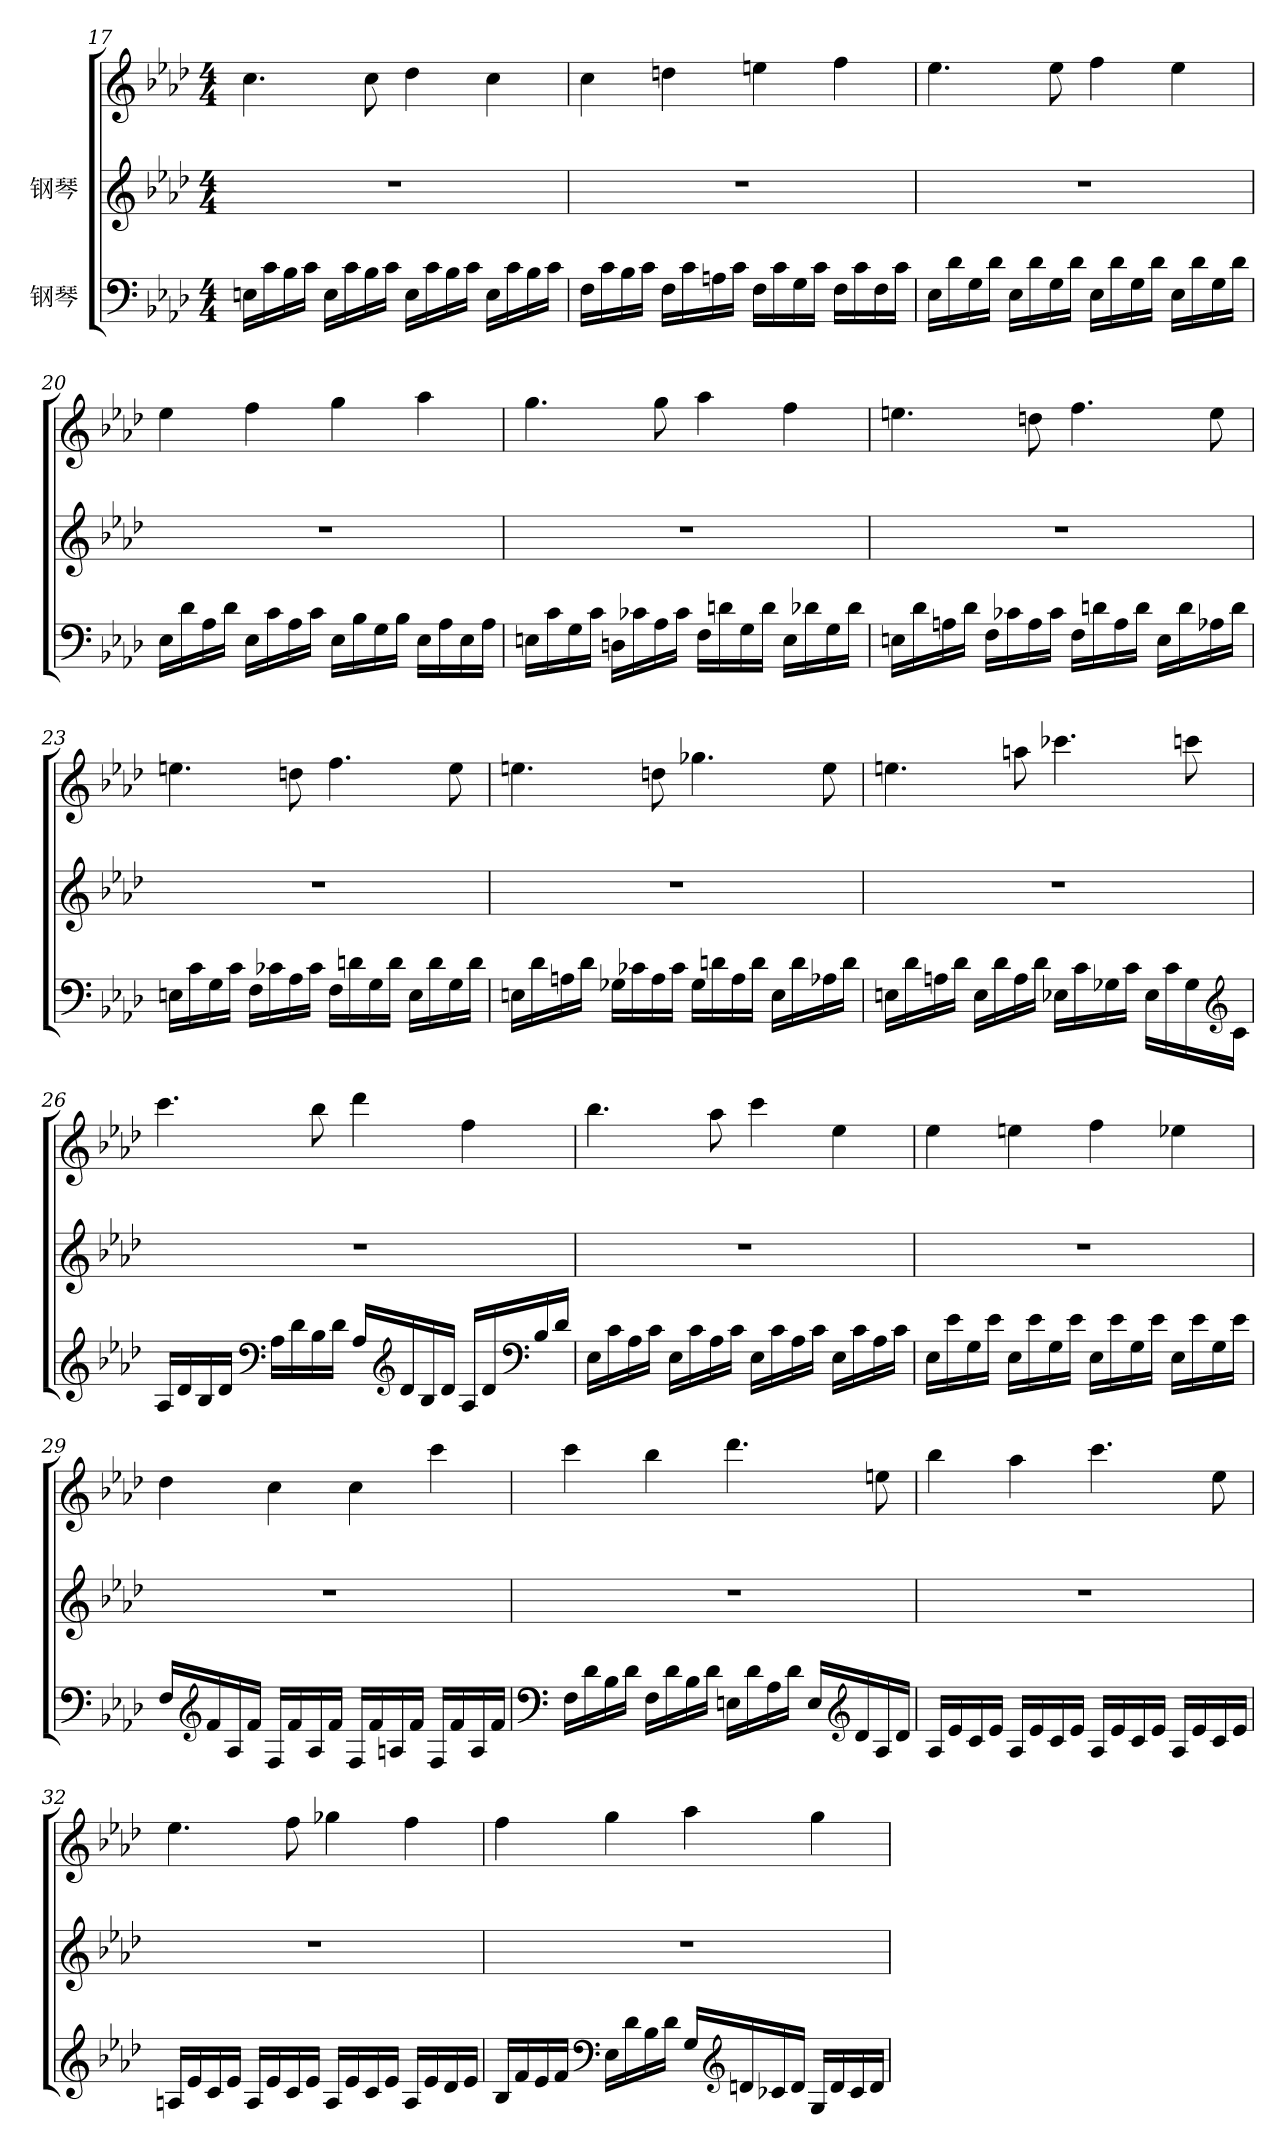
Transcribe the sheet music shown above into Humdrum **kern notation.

**kern	**kern	**kern
*part2	*part1	*part1
*staff3	*staff2	*staff1
*I"钢琴	*I"钢琴	*
!!LO:PB:g=z
*clefF4	*clefG2	*clefG2
*k[b-e-a-d-]	*k[b-e-a-d-]	*k[b-e-a-d-]
*M4/4	*M4/4	*M4/4
=17	=17	=17
16En\LL	1r	4.cc\
16c\	.	.
16B-\	.	.
16c\JJ	.	.
16E\LL	.	.
16c\	.	.
16B-\	.	8cc\
16c\JJ	.	.
16E\LL	.	4dd-\
16c\	.	.
16B-\	.	.
16c\JJ	.	.
16E\LL	.	4cc\
16c\	.	.
16B-\	.	.
16c\JJ	.	.
=18	=18	=18
16F\LL	1r	4cc\
16c\	.	.
16B-\	.	.
16c\JJ	.	.
16F\LL	.	4ddn\
16c\	.	.
16An\	.	.
16c\JJ	.	.
16F\LL	.	4een\
16c\	.	.
16G\	.	.
16c\JJ	.	.
16F\LL	.	4ff\
16c\	.	.
16F\	.	.
16c\JJ	.	.
!!LO:LB:g=z
=19	=19	=19
16E-\LL	1r	4.ee-\
16d-\	.	.
16G\	.	.
16d-\JJ	.	.
16E-\LL	.	.
16d-\	.	.
16G\	.	8ee-\
16d-\JJ	.	.
16E-\LL	.	4ff\
16d-\	.	.
16G\	.	.
16d-\JJ	.	.
16E-\LL	.	4ee-\
16d-\	.	.
16G\	.	.
16d-\JJ	.	.
=20	=20	=20
16E-\LL	1r	4ee-\
16d-\	.	.
16A-\	.	.
16d-\JJ	.	.
16E-\LL	.	4ff\
16c\	.	.
16A-\	.	.
16c\JJ	.	.
16E-\LL	.	4gg\
16B-\	.	.
16G\	.	.
16B-\JJ	.	.
16E-\LL	.	4aa-\
16A-\	.	.
16E-\	.	.
16A-\JJ	.	.
!!LO:LB:g=z
=21	=21	=21
16En\LL	1r	4.gg\
16c\	.	.
16G\	.	.
16c\JJ	.	.
16Dn\LL	.	.
16c-X\	.	.
16A-\	.	8gg\
16c-\JJ	.	.
16F\LL	.	4aa-\
16dn\	.	.
16G\	.	.
16d\JJ	.	.
16E\LL	.	4ff\
16d-X\	.	.
16G\	.	.
16d-\JJ	.	.
=22	=22	=22
16En\LL	1r	4.een\
16d-\	.	.
16An\	.	.
16d-\JJ	.	.
16F\LL	.	.
16c-X\	.	.
16A\	.	8ddn\
16c-\JJ	.	.
16F\LL	.	4.ff\
16dn\	.	.
16A\	.	.
16d\JJ	.	.
16E\LL	.	.
16d\	.	.
16A-X\	.	8ee\
16d\JJ	.	.
!!LO:LB:g=z
=23	=23	=23
16En\LL	1r	4.een\
16c\	.	.
16G\	.	.
16c\JJ	.	.
16F\LL	.	.
16c-X\	.	.
16A-\	.	8ddn\
16c-\JJ	.	.
16F\LL	.	4.ff\
16dn\	.	.
16G\	.	.
16d\JJ	.	.
16E\LL	.	.
16d\	.	.
16G\	.	8ee\
16d\JJ	.	.
=24	=24	=24
16En\LL	1r	4.een\
16d-\	.	.
16An\	.	.
16d-\JJ	.	.
16G-X\LL	.	.
16c-X\	.	.
16A\	.	8ddn\
16c-\JJ	.	.
16G-\LL	.	4.gg-X\
16dn\	.	.
16A\	.	.
16d\JJ	.	.
16E\LL	.	.
16d\	.	.
16A-X\	.	8ee\
16d\JJ	.	.
!!LO:PB:g=z
=25	=25	=25
16En\LL	1r	4.een\
16d-\	.	.
16An\	.	.
16d-\JJ	.	.
16E\LL	.	.
16d-\	.	.
16A\	.	8aan\
16d-\JJ	.	.
16E-X\LL	.	4.ccc-X\
16c\	.	.
16G-X\	.	.
16c\JJ	.	.
16E-\LL	.	.
16c\	.	.
16G-\	.	8cccn\
*clefG2	*	*
16c\JJ	.	.
=26	=26	=26
16A-/LL	1r	4.ccc\
16d-/	.	.
16B-/	.	.
16d-/JJ	.	.
*clefF4	*	*
16A-\LL	.	.
16d-\	.	.
16B-\	.	8bb-\
16d-\JJ	.	.
16A-/LL	.	4ddd-\
*clefG2	*	*
16d-/	.	.
16B-/	.	.
16d-/JJ	.	.
16A-/LL	.	4ff\
16d-/	.	.
*clefF4	*	*
16B-/	.	.
16d-/JJ	.	.
!!LO:LB:g=z
=27	=27	=27
16E-\LL	1r	4.bb-\
16c\	.	.
16A-\	.	.
16c\JJ	.	.
16E-\LL	.	.
16c\	.	.
16A-\	.	8aa-\
16c\JJ	.	.
16E-\LL	.	4ccc\
16c\	.	.
16A-\	.	.
16c\JJ	.	.
16E-\LL	.	4ee-\
16c\	.	.
16A-\	.	.
16c\JJ	.	.
=28	=28	=28
16E-\LL	1r	4ee-\
16e-\	.	.
16G\	.	.
16e-\JJ	.	.
16E-\LL	.	4een\
16e-\	.	.
16G\	.	.
16e-\JJ	.	.
16E-\LL	.	4ff\
16e-\	.	.
16G\	.	.
16e-\JJ	.	.
16E-\LL	.	4ee-X\
16e-\	.	.
16G\	.	.
16e-\JJ	.	.
!!LO:LB:g=z
=29	=29	=29
16F/LL	1r	4dd-\
*clefG2	*	*
16f/	.	.
16A-/	.	.
16f/JJ	.	.
16F/LL	.	4cc\
16f/	.	.
16A-/	.	.
16f/JJ	.	.
16F/LL	.	4cc\
16f/	.	.
16An/	.	.
16f/JJ	.	.
16F/LL	.	4ccc\
16f/	.	.
16A/	.	.
16f/JJ	.	.
=30	=30	=30
*clefF4	*	*
16F\LL	1r	4ccc\
16d-\	.	.
16B-\	.	.
16d-\JJ	.	.
16F\LL	.	4bb-\
16d-\	.	.
16B-\	.	.
16d-\JJ	.	.
16En\LL	.	4.ddd-\
16d-\	.	.
16A-\	.	.
16d-\JJ	.	.
16E/LL	.	.
*clefG2	*	*
16d-/	.	.
16A-/	.	8een\
16d-/JJ	.	.
!!LO:LB:g=z
=31	=31	=31
16A-/LL	1r	4bb-\
16e-/	.	.
16c/	.	.
16e-/JJ	.	.
16A-/LL	.	4aa-\
16e-/	.	.
16c/	.	.
16e-/JJ	.	.
16A-/LL	.	4.ccc\
16e-/	.	.
16c/	.	.
16e-/JJ	.	.
16A-/LL	.	.
16e-/	.	.
16c/	.	8ee-\
16e-/JJ	.	.
=32	=32	=32
16An/LL	1r	4.ee-\
16e-/	.	.
16c/	.	.
16e-/JJ	.	.
16A/LL	.	.
16e-/	.	.
16c/	.	8ff\
16e-/JJ	.	.
16A/LL	.	4gg-X\
16e-/	.	.
16c/	.	.
16e-/JJ	.	.
16A/LL	.	4ff\
16e-/	.	.
16d-/	.	.
16e-/JJ	.	.
!!LO:PB:g=z
=33	=33	=33
16B-/LL	1r	4ff\
16f/	.	.
16e-/	.	.
16f/JJ	.	.
*clefF4	*	*
16E-\LL	.	4gg\
16d-\	.	.
16B-\	.	.
16d-\JJ	.	.
16G/LL	.	4aa-\
*clefG2	*	*
16dn/	.	.
16c-X/	.	.
16d/JJ	.	.
16G/LL	.	4gg\
16d/	.	.
16c-/	.	.
16d/JJ	.	.
=	=	=
*-	*-	*-
